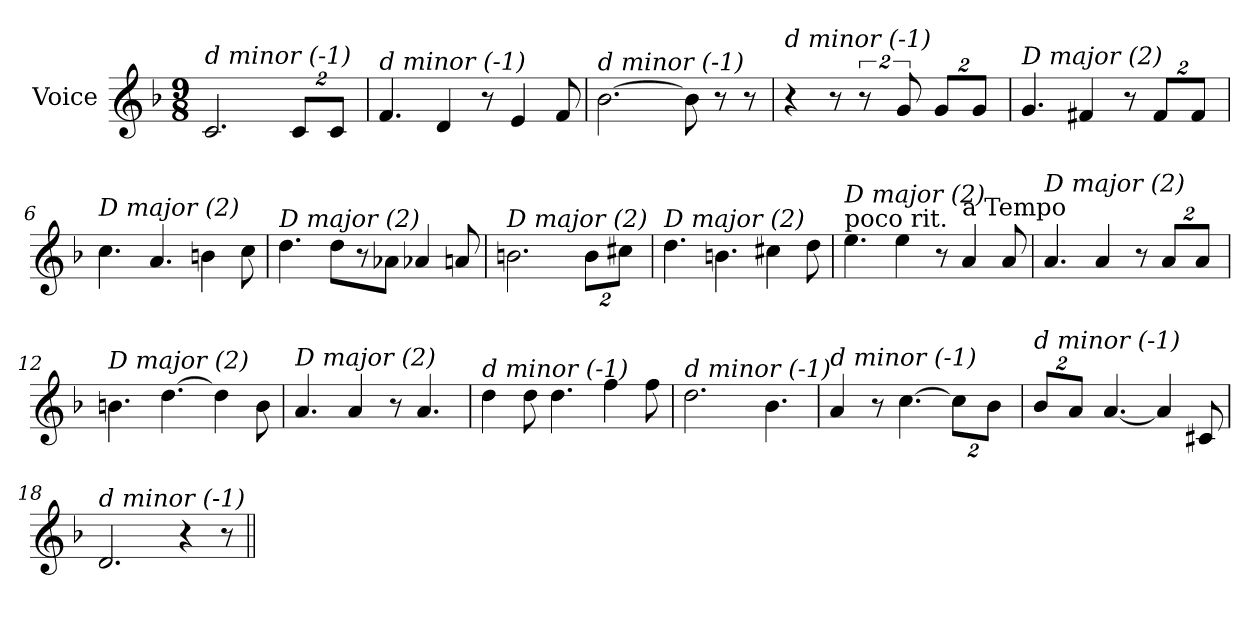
**kern
*part1
*staff1
*I"Voice
*I'V
*clefG2
*k[b-]
*M9/8
=1
!LO:TX:i:t=d minor (-1)
2.c/
*Xbrackettup
16%3c/L
16%3c/J
=2
!LO:TX:i:t=d minor (-1)
4.f/
4d/
8r
4e/
8f/
=3
!LO:TX:i:t=d minor (-1)
[2.b-\
8b-\]
8r
8r
=4
!LO:TX:i:t=d minor (-1)
4r
8r
*brackettup
16%3r
16%3g/
*Xbrackettup
16%3g/L
16%3g/J
=5
!LO:TX:i:t=D major (2)
4.g/
4f#X/
8r
16%3f#/L
16%3f#/J
=6
!LO:TX:i:t=D major (2)
4.cc\
4.a/
4bn\
8cc\
!!LO:LB:g=z
=7
!LO:TX:i:t=D major (2)
4.dd\
8dd\L
8r
8a-Xi\J
4a-Xi/
8a/
=8
!LO:TX:i:t=D major (2)
2.bn\
16%3b\L
16%3cc#X\J
=9
!LO:TX:i:t=D major (2)
4.dd\
4.bn\
4cc#X\
8dd\
=10
!LO:TX:a:t=poco rit.
!LO:TX:i:t=D major (2)
4.ee\
4ee\
8r
!LO:TX:a:t=a Tempo
4a/
8a/
=11
!LO:TX:i:t=D major (2)
4.a/
4a/
8r
16%3a/L
16%3a/J
=12
!LO:TX:i:t=D major (2)
4.bn\
[4.dd\
4dd\]
8b\
!!LO:LB:g=z
=13
!LO:TX:i:t=D major (2)
4.a/
4a/
8r
4.a/
=14
!LO:TX:i:t=d minor (-1)
4dd\
8dd\
4.dd\
4ff\
8ff\
=15
!LO:TX:i:t=d minor (-1)
2.dd\
4.b-\
=16
!LO:TX:i:t=d minor (-1)
4a/
8r
[4.cc\
16%3cc\L]
16%3b-\J
=17
!LO:TX:i:t=d minor (-1)
16%3b-/L
16%3a/J
[4.a/
4a/]
8c#X/
=18
!LO:TX:i:t=d minor (-1)
2.d/
4r
8r
=||
*-
